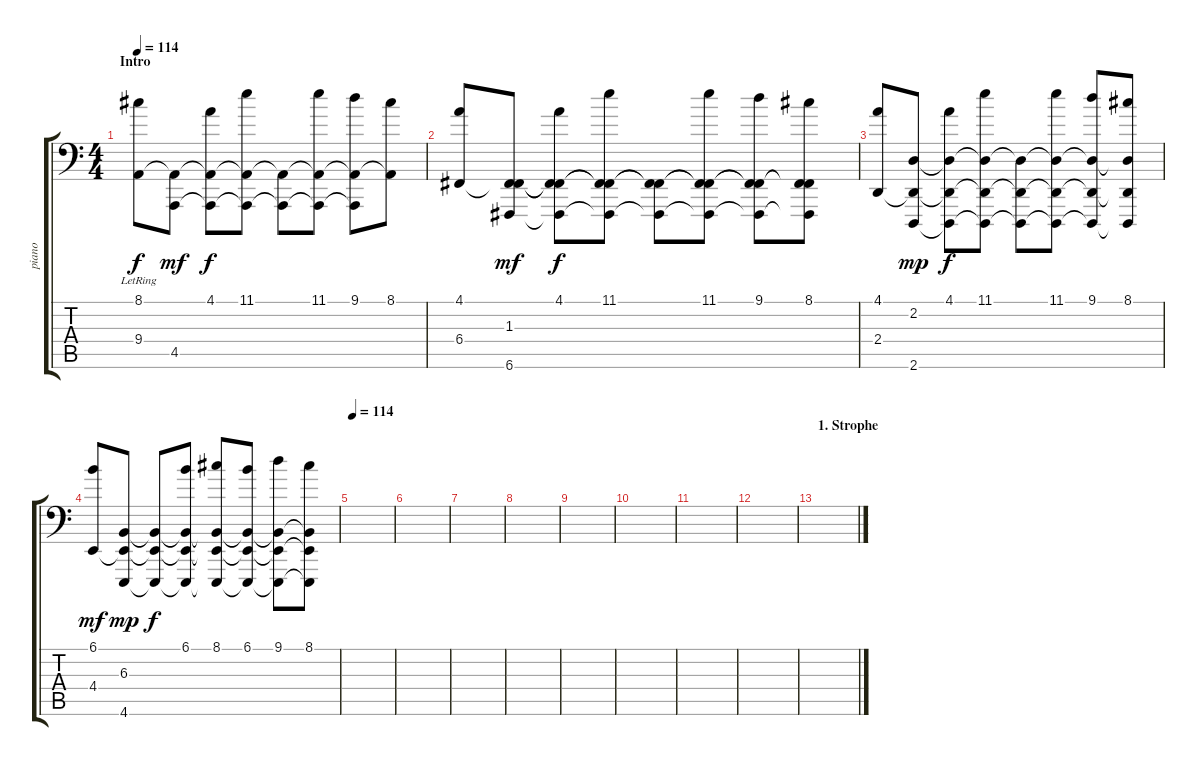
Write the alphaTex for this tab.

\track ("piano" "piano") {instrument acousticgrandpiano}
\staff {score tabs}
\tuning (F4 C3 F2 C2 F1 C1) {hide}
\ts (4 4)
\section ("" "Intro")
\tempo 114
\tempo 100
\tempo 114
\clef f4
\ks c
(8.1{lr} 9.4{lr}).8{dy f volume 13 instrument acousticgrandpiano} (9.4{t} 4.5).8{dy mf} (4.1 9.4{t} 4.5{t}).8{dy f} (11.1 9.4{t} 4.5{t}).8 (9.4{t} 4.5{t}).8 (11.1 9.4{t} 4.5{t}).8 (9.1 9.4{t} 4.5{t}).8 (8.1 9.4{t}).8 |
(4.1 6.4).8 (1.3 6.4{t} 6.6).8{dy mf} (4.1 1.3{t} 6.4{t} 6.6{t}).8{dy f} (11.1 1.3{t} 6.4{t} 6.6{t}).8 (1.3{t} 6.4{t} 6.6{t}).8 (11.1 1.3{t} 6.4{t} 6.6{t}).8 (9.1 1.3{t} 6.4{t} 6.6{t}).8 (8.1 1.3{t} 6.4{t} 6.6{t}).8 |
(4.1 2.4).8 (2.2 2.4{t} 2.6).8{dy mp} (4.1 2.2{t} 2.4{t} 2.6{t}).8{dy f} (11.1 2.2{t} 2.4{t} 2.6{t}).8 (2.2{t} 2.4{t} 2.6{t}).8 (11.1 2.2{t} 2.4{t} 2.6{t}).8 (9.1 2.2{t} 2.4{t} 2.6{t}).8 (8.1 2.2{t} 2.4{t} 2.6{t}).8 |
(6.1 4.4).8{dy mf} (6.3 4.4{t} 4.6).8{dy mp} (6.3{t} 4.4{t} 4.6{t}).8{dy f} (6.1 6.3{t} 4.4{t} 4.6{t}).8 (8.1 6.3{t} 4.4{t} 4.6{t}).8 (6.1 6.3{t} 4.4{t} 4.6{t}).8 (9.1 6.3{t} 4.4{t} 4.6{t}).8 (8.1 6.3{t} 4.4{t} 4.6{t}).8 |
\tempo 114
|
|
|
|
|
|
|
|
\section ("" "1. Strophe")
